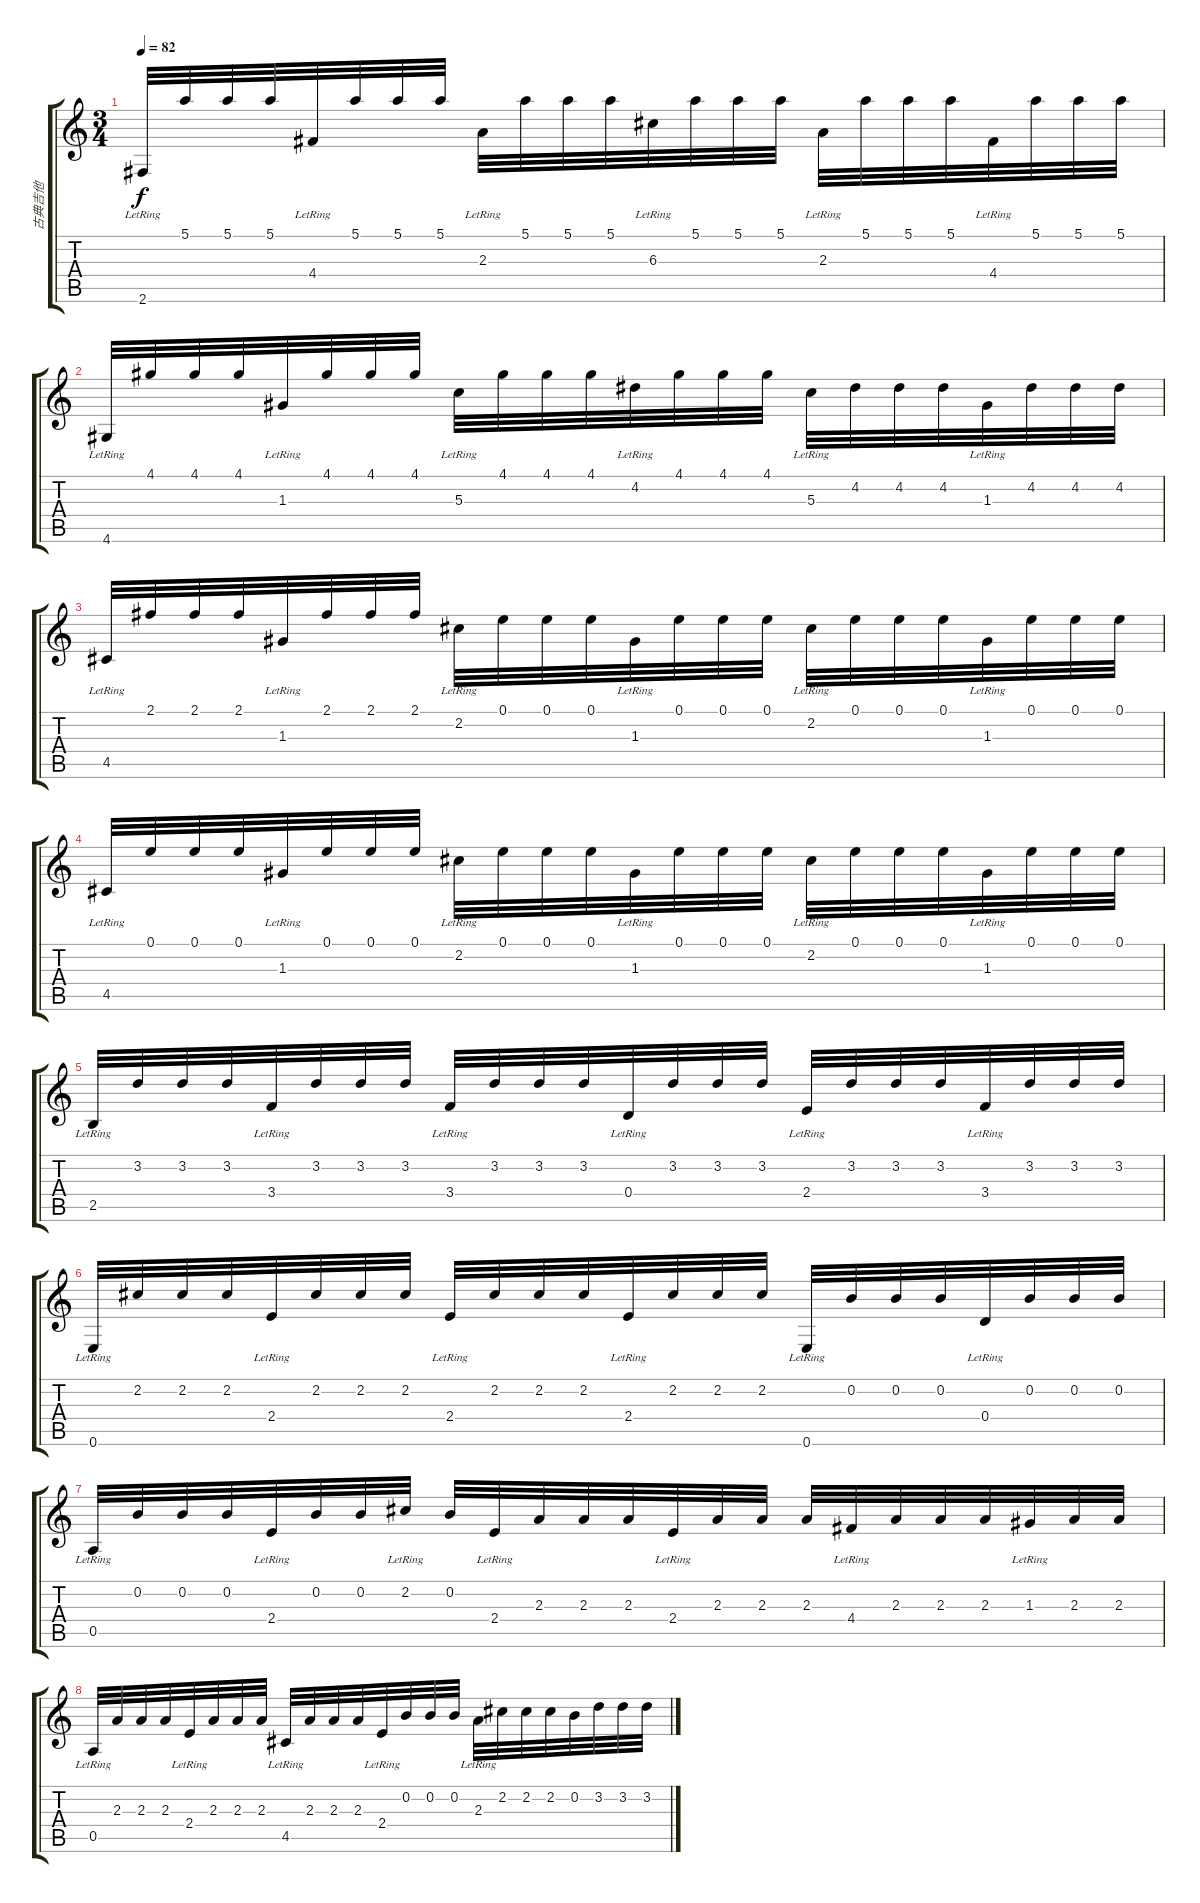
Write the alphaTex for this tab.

\track ("古典吉他" "古典吉他") {instrument acousticguitarnylon}
\staff {score tabs}
\tuning (E4 B3 G3 D3 A2 E2) {hide}
\ts (3 4)
\tempo 82
\clef g2
\ks c
2.6{lr}.32{dy f} 5.1.32 5.1.32 5.1.32 4.4{lr}.32 5.1.32 5.1.32 5.1.32 2.3{lr}.32 5.1.32 5.1.32 5.1.32 6.3{lr}.32 5.1.32 5.1.32 5.1.32 2.3{lr}.32 5.1.32 5.1.32 5.1.32 4.4{lr}.32 5.1.32 5.1.32 5.1.32 |
4.6{lr}.32 4.1.32 4.1.32 4.1.32 1.3{lr}.32 4.1.32 4.1.32 4.1.32 5.3{lr}.32 4.1.32 4.1.32 4.1.32 4.2{lr}.32 4.1.32 4.1.32 4.1.32 5.3{lr}.32 4.2.32 4.2.32 4.2.32 1.3{lr}.32 4.2.32 4.2.32 4.2.32 |
4.5{lr}.32 2.1.32 2.1.32 2.1.32 1.3{lr}.32 2.1.32 2.1.32 2.1.32 2.2{lr}.32 0.1.32 0.1.32 0.1.32 1.3{lr}.32 0.1.32 0.1.32 0.1.32 2.2{lr}.32 0.1.32 0.1.32 0.1.32 1.3{lr}.32 0.1.32 0.1.32 0.1.32 |
4.5{lr}.32 0.1.32 0.1.32 0.1.32 1.3{lr}.32 0.1.32 0.1.32 0.1.32 2.2{lr}.32 0.1.32 0.1.32 0.1.32 1.3{lr}.32 0.1.32 0.1.32 0.1.32 2.2{lr}.32 0.1.32 0.1.32 0.1.32 1.3{lr}.32 0.1.32 0.1.32 0.1.32 |
2.5{lr}.32 3.2.32 3.2.32 3.2.32 3.4{lr}.32 3.2.32 3.2.32 3.2.32 3.4{lr}.32 3.2.32 3.2.32 3.2.32 0.4{lr}.32 3.2.32 3.2.32 3.2.32 2.4{lr}.32 3.2.32 3.2.32 3.2.32 3.4{lr}.32 3.2.32 3.2.32 3.2.32 |
0.6{lr}.32 2.2.32 2.2.32 2.2.32 2.4{lr}.32 2.2.32 2.2.32 2.2.32 2.4{lr}.32 2.2.32 2.2.32 2.2.32 2.4{lr}.32 2.2.32 2.2.32 2.2.32 0.6{lr}.32 0.2.32 0.2.32 0.2.32 0.4{lr}.32 0.2.32 0.2.32 0.2.32 |
0.5{lr}.32 0.2.32 0.2.32 0.2.32 2.4{lr}.32 0.2.32 0.2.32 2.2{lr}.32 0.2.32 2.4{lr}.32 2.3.32 2.3.32 2.3.32 2.4{lr}.32 2.3.32 2.3.32 2.3.32 4.4{lr}.32 2.3.32 2.3.32 2.3.32 1.3{lr}.32 2.3.32 2.3.32 |
0.5{lr}.32 2.3.32 2.3.32 2.3.32 2.4{lr}.32 2.3.32 2.3.32 2.3.32 4.5{lr}.32 2.3.32 2.3.32 2.3.32 2.4{lr}.32 0.2.32 0.2.32 0.2.32 2.3{lr}.32 2.2.32 2.2.32 2.2.32 0.2.32 3.2.32 3.2.32 3.2.32
